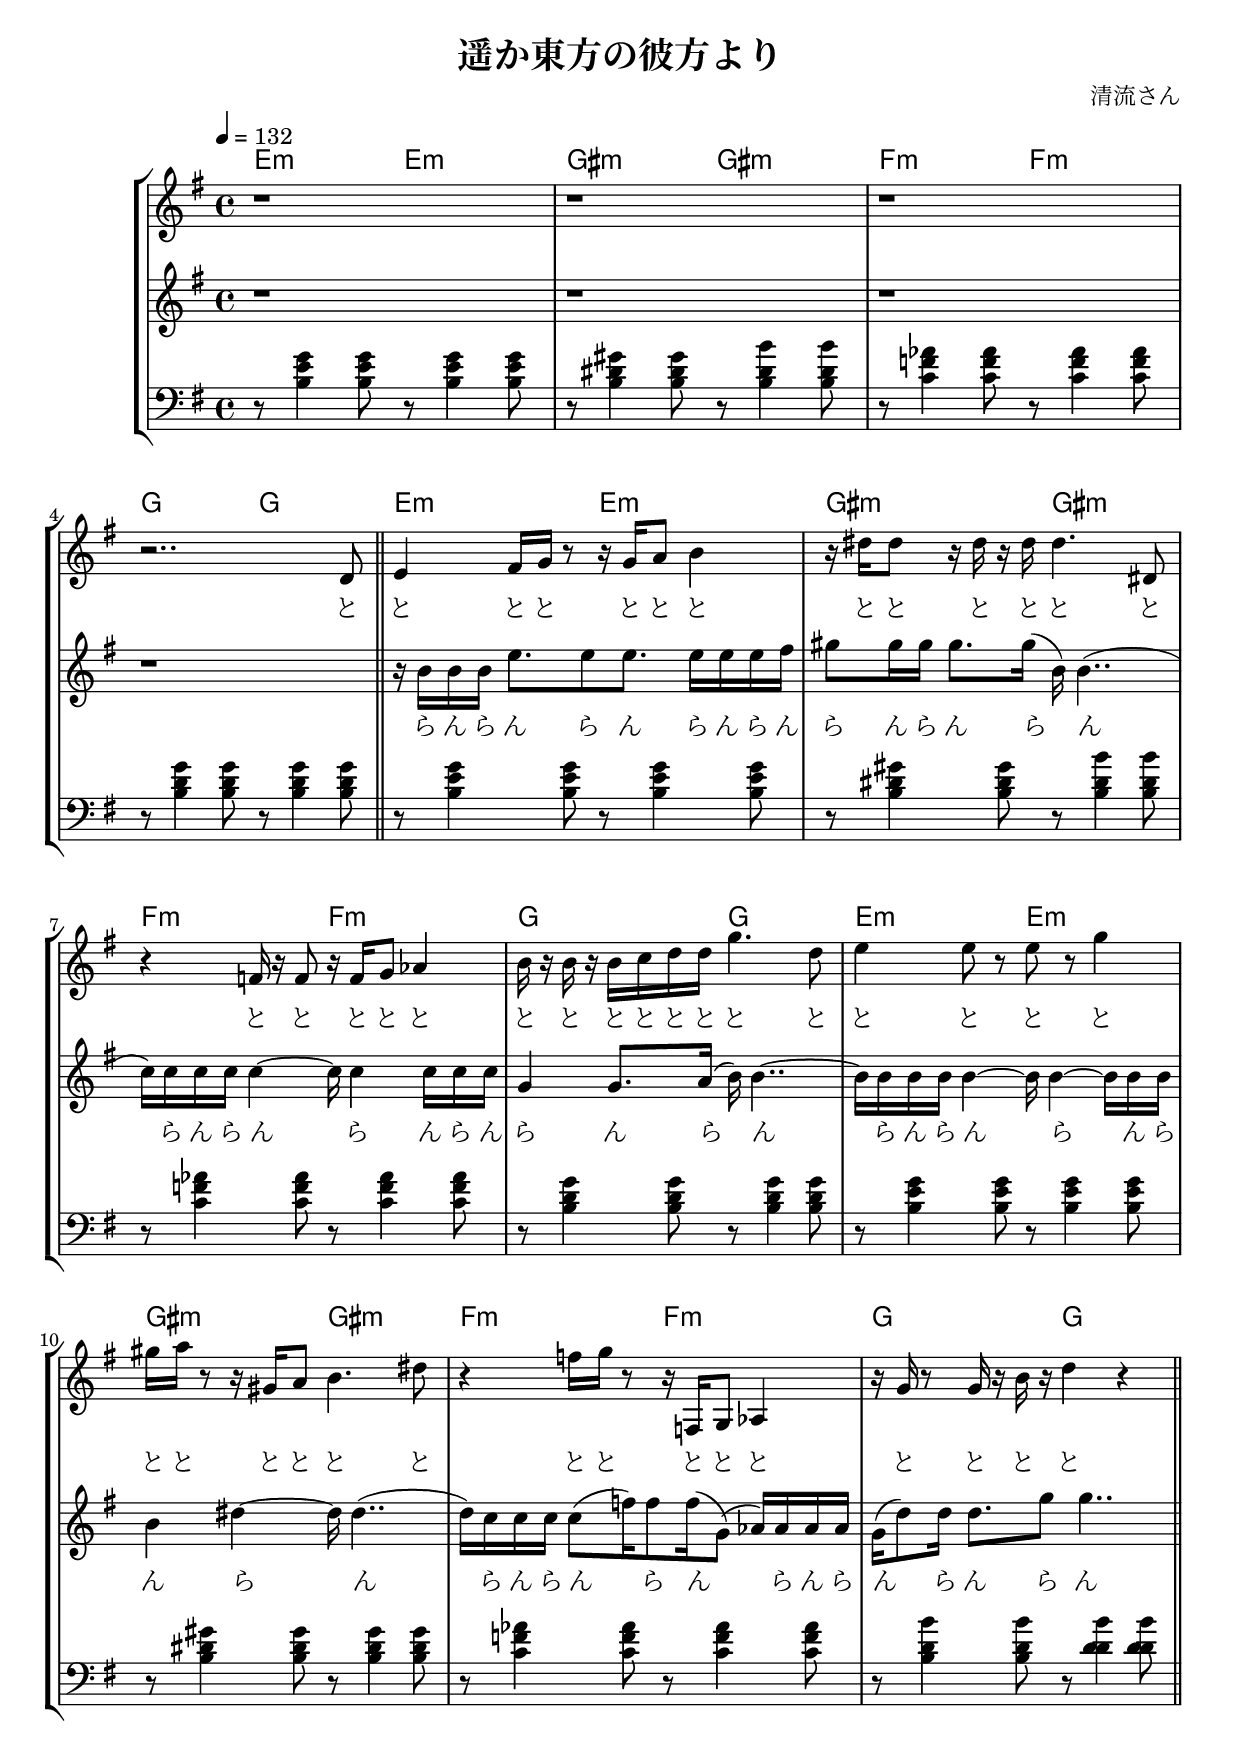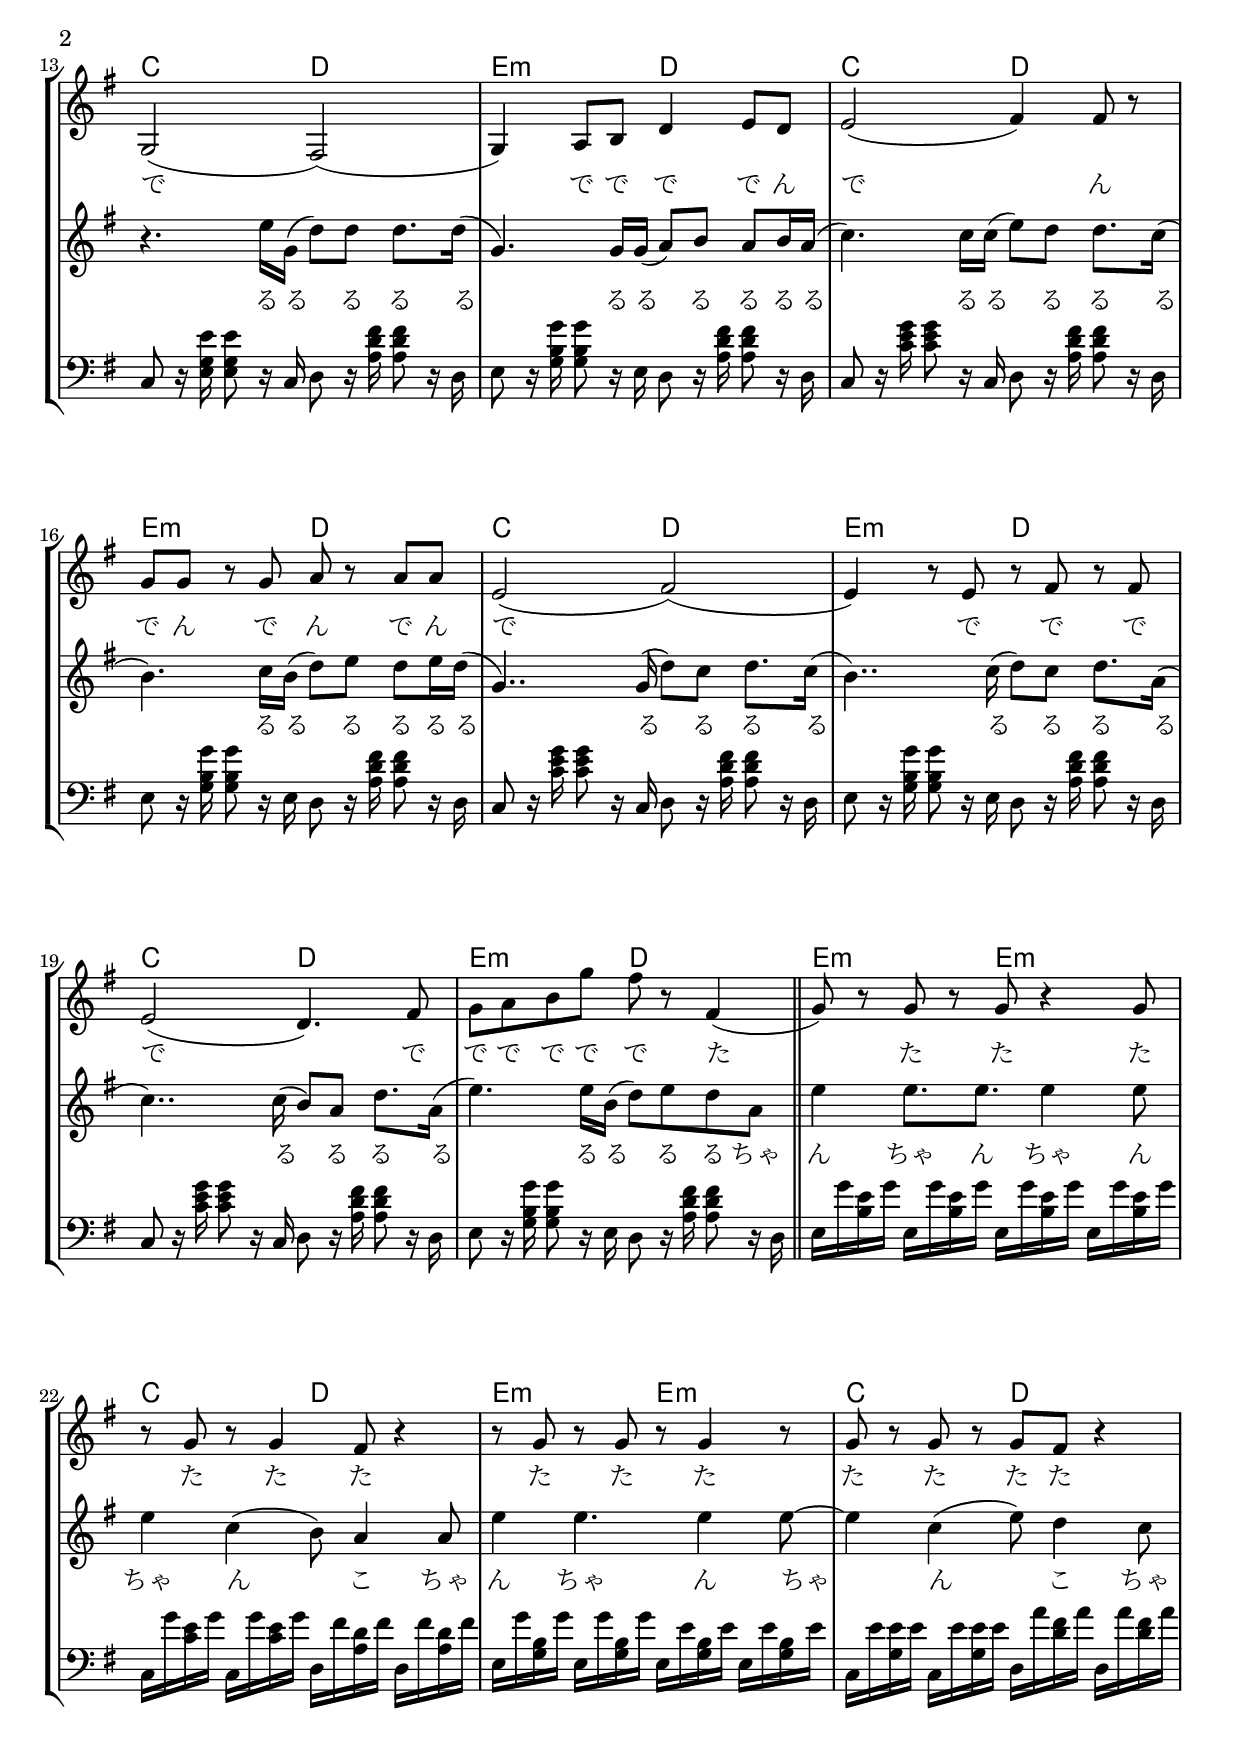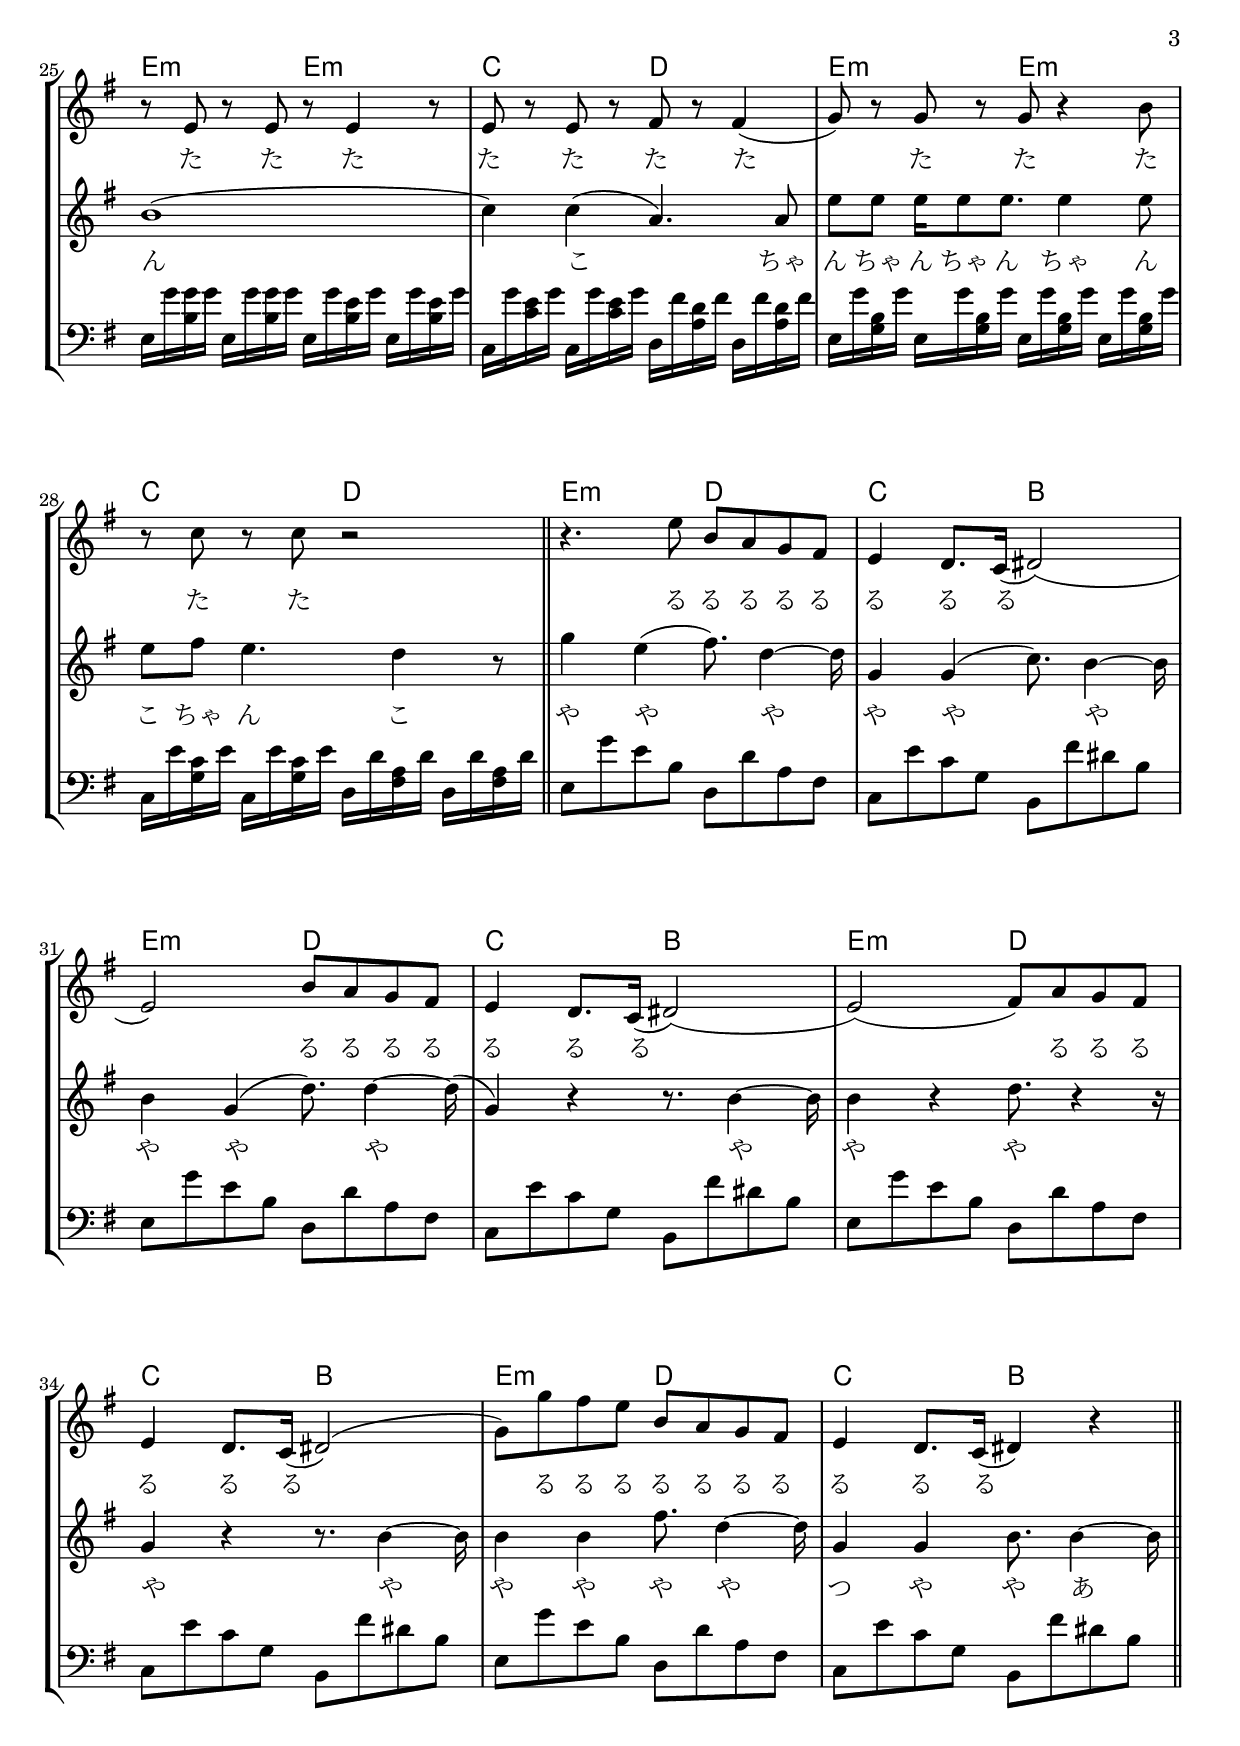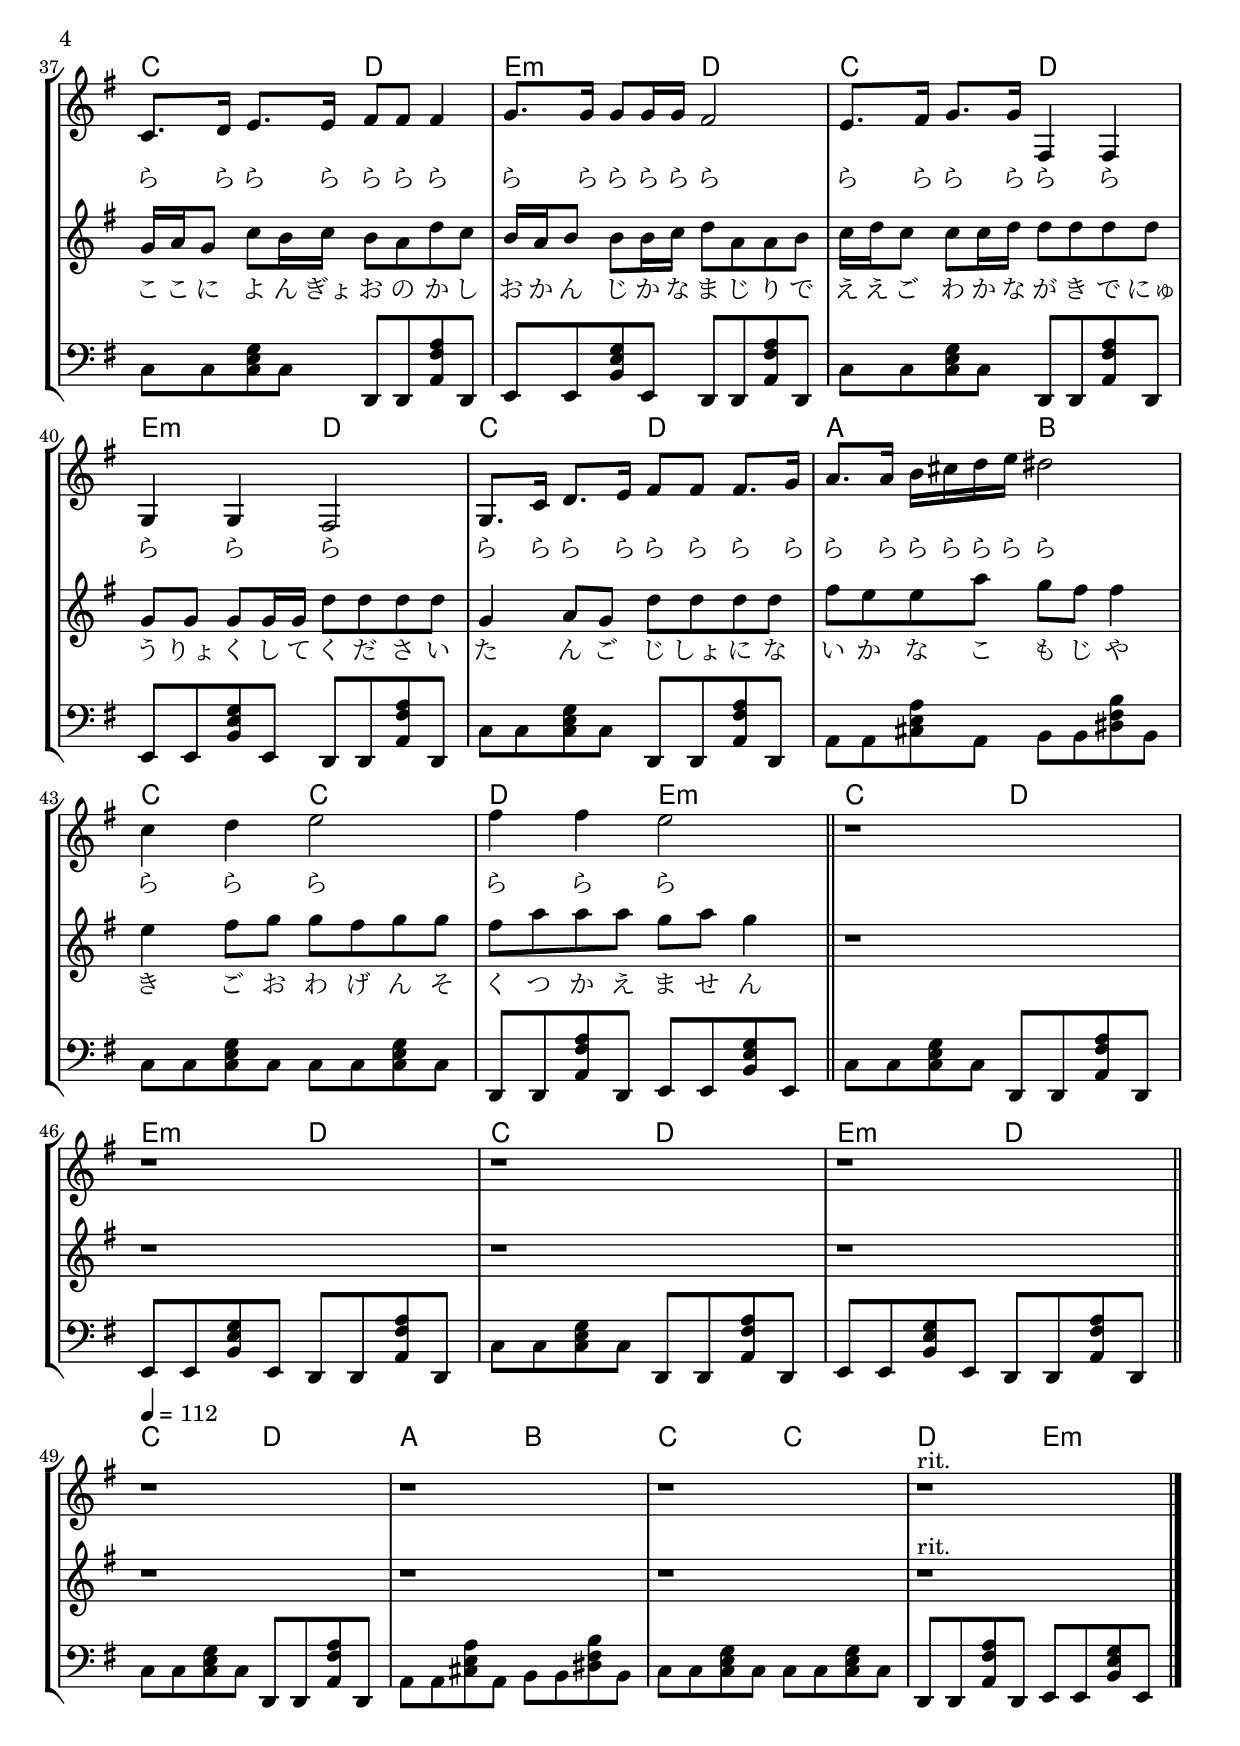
\version "2.12.1"

\header {
	title = \markup {遥か東方の彼方より}
	composer = \markup \center-column {清流さん}
}

harmony = \chordmode {
	e2:m e:m gis:m gis:m f:m f:m g g 

	e:m e:m gis:m gis:m f:m f:m g g e:m e:m gis:m gis:m f:m f:m g g 

	c d e:m d c d e:m d c d e:m d c d e:m d 

	e:m e:m c d e:m e:m c d e:m e:m c d e:m e:m c d 

	e:m d c b e:m d c b e:m d c b e:m d c b 

	c d e:m d c d e:m d c d a b c c d e:m 

	c d e:m d c d e:m d 

	c d a b c c d e:m 
}

melody = {
	\key g \major
	\tempo 4 = 132
	r1 | r1 | r1 | r2.. 
	\set Staff.midiInstrument = #"Rock Organ"
	d'8 
	e'4  fis'16  g'16  r8  r16  g'16  a'8  b'4 
	r16  dis''16  dis''8  r16  dis''16  r16  dis''16  dis''4.  dis'8 
	r4  f'16  r16  f'8  r16  f'16  g'8  as'4 
	b'16  r16  b'16  r16  b'16  c''16  d''16  d''16  g''4.  d''8 
	e''4  e''8  r8  e''8  r8  g''4 
	gis''16  a''16  r8  r16  gis'16  a'8  b'4.  dis''8 
	r4  f''16  g''16  r8  r16  f16  g8  as4 
	r16  g'16  r8  g'16  r16  b'16  r16  d''4  	r4 	\set Staff.midiInstrument = #"Rock Organ"
	g2  (fis2) 
	(g4)  a8  b8  d'4  e'8  d'8 
	e'2  (fis'4)  fis'8  r8 
	g'8  g'8  r8  g'8  a'8  r8  a'8  a'8 
	e'2  (fis'2) 
	(e'4)  r8  e'8  r8  fis'8  r8  fis'8 
	e'2  (d'4.)  fis'8 
	g'8  a'8  b'8  g''8  fis''8  	\set Staff.midiInstrument = #"Rock Organ"
	r8  fis'4 
	(g'8)  r8  g'8  r8  g'8  r4  g'8 
	r8  g'8  r8  g'4  fis'8  r4 
	r8  g'8  r8  g'8  r8  g'4  r8 
	g'8  r8  g'8  r8  g'8  fis'8  r4 
	r8  e'8  r8  e'8  r8  e'4  r8 
	e'8  r8  e'8  r8  fis'8  r8  fis'4 
	(g'8)  r8  g'8  r8  g'8  r4  b'8 
	r8  c''8  r8  c''8  	r2 	\set Staff.midiInstrument = #"Rock Organ"
	r4. e''8  b'8  a'8  g'8  fis'8 
	e'4  d'8.  c'16  (dis'2) 
	(e'2)  b'8  a'8  g'8  fis'8 
	e'4  d'8.  c'16  (dis'2) 
	(e'2)  (fis'8)  a'8  g'8  fis'8 
	e'4  d'8.  c'16  (dis'2) 
	(g'8)  g''8  fis''8  e''8  b'8  a'8  g'8  fis'8 
	e'4  d'8.  c'16  (dis'4)  	r4 	\set Staff.midiInstrument = #"Rock Organ"
	c'8.  d'16  e'8.  e'16  fis'8  fis'8  fis'4 
	g'8.  g'16  g'8  g'16  g'16  fis'2 
	e'8.  fis'16  g'8.  g'16  fis4  fis4 
	g4  g4  fis2 
	g8.  c'16  d'8.  e'16  fis'8  fis'8  fis'8.  g'16 
	a'8.  a'16  b'16  cis''16  d''16  e''16  dis''2 
	c''4  d''4  e''2 
	fis''4  fis''4  e''2
	r1 | r1 | r1 | r1   
	\tempo 4 = 112
	r1 | r1 | r1 | r1^"rit." \bar "|."
}

words = \lyricmode {
	
	と  と  と  と  と  と  と  と  と  と  と  と  と  と  と  と  と  と  と  と  と  と  と  と  と  と  と  と  と  と  と  と  と  と  と  と  と  と  と  と  と  と  と  と  と  
	で  で  で  で  で  ん  で  ん  で  ん  で  ん  で  ん  で  で  で  で  で  で  で  で  で  で  で  
	た  た  た  た  た  た  た  た  た  た  た  た  た  た  た  た  た  た  た  た  た  た  た  た  た  た  
	る  る  る  る  る  る  る  る  る  る  る  る  る  る  る  る  る  る  る  る  る  る  る  る  る  る  る  る  る  る  る  
	ら  ら  ら  ら  ら  ら  ら  ら  ら  ら  ら  ら  ら  ら  ら  ら  ら  ら  ら  ら  ら  ら  ら  ら  ら  ら  ら  ら  ら  ら  ら  ら  ら  ら  ら  ら  ら  ら  ら  ら  ら  ら  ら  
	
	
}

secondmelody = {
	\key g \major
	\tempo 4 = 132
	r1 | r1 | r1 | r1   
	\set Staff.midiInstrument = #"Trumpet"
	r16 b'16  b'16  b'16  e''8.  e''8  e''8.  e''16  e''16  e''16  fis''16 
	gis''8  gis''16  gis''16  gis''8.  gis''16  (b'16)  b'4.. 
	(c''16)  c''16  c''16  c''16  c''4~c''16  c''4  c''16  c''16  c''16 
	g'4  g'8.  a'16  (b'16)  b'4..~ 
	b'16  b'16  b'16  b'16  b'4~b'16  b'4~b'16  b'16  b'16 
	b'4  dis''4~dis''16  dis''4.. 
	(d''16)  c''16  c''16  c''16  c''8  (f''16)  f''8  f''16  (g'8)  (as'16)  as'16  as'16  as'16 
	g'16  (d''8)  d''16  d''8.  g''8  g''4..
	\set Staff.midiInstrument = #"Trumpet"
	r4. e''16  g'16  (d''8)  d''8  d''8.  d''16 
	(g'4.)  g'16  g'16  (a'8)  b'8  a'8  b'16  a'16 
	(c''4.)  c''16  c''16  (e''8)  d''8  d''8.  c''16 
	(b'4.)  c''16  b'16  (d''8)  e''8  d''8  e''16  d''16 
	(g'4..)  g'16  (d''8)  c''8  d''8.  c''16 
	(b'4..)  c''16  (d''8)  c''8  d''8.  a'16 
	(c''4..)  c''16  (b'8)  a'8  d''8.  a'16 
	(e''4.)  e''16  b'16  (d''8)  e''8  d''8  	\set Staff.midiInstrument = #"Trumpet"
	a'8 
	e''4  e''8.  e''8.  e''4  e''8 
	e''4  c''4  (b'8)  a'4  a'8 
	e''4  e''4.  e''4  e''8~ 
	e''4  c''4  (e''8)  d''4  c''8 
	b'1 
	(c''4)  c''4  (a'4.)  a'8 
	e''8  e''8  e''16  e''8  e''8.  e''4  e''8 
	e''8  fis''8  e''4.  d''4  	r8 	\set Staff.midiInstrument = #"Trumpet"
	 g''4  e''4  (fis''8.)  d''4~d''16 
	g'4  g'4  (c''8.)  b'4~b'16 
	b'4  g'4  (d''8.)  d''4~d''16 
	(g'4)  r4  r8.  b'4~b'16 
	b'4  r4  d''8.  r4~r16 
	g'4  r4  r8.  b'4~b'16 
	b'4  b'4  fis''8.  d''4~d''16 
	g'4  g'4  b'8.  b'4~b'16
	\set Staff.midiInstrument = #"Trumpet"
	g'16  a'16  g'8  c''8  b'16  c''16  b'8  a'8  d''8  c''8 
	b'16  a'16  b'8  b'8  b'16  c''16  d''8  a'8  a'8  b'8 
	c''16  d''16  c''8  c''8  c''16  d''16  d''8  d''8  d''8  d''8 
	g'8  g'8  g'8  g'16  g'16  d''8  d''8  d''8  d''8 
	g'4  a'8  g'8  d''8  d''8  d''8  d''8 
	fis''8  e''8  e''8  a''8  g''8  fis''8  fis''4 
	e''4  fis''8  g''8  g''8  fis''8  g''8  g''8 
	fis''8  a''8  a''8  a''8  g''8  a''8  g''4
	r1 | r1 | r1 | r1   
	\tempo 4 = 112
	r1 | r1 | r1 | r1^"rit." \bar "|."
}

secondwords = \lyricmode {
	
	ら  ん  ら  ん  ら  ん  ら  ん  ら  ん  ら  ん  ら  ん  ら  ん  ら  ん  ら  ん  ら  ん  ら  ん  ら  ん  ら  ん  ら  ん  ら  ん  ら  ん  ら  ん  ら  ん  ら  ん  ら  ん  ら  ん  ら  ん  ら  ん  ら  ん  ら  ん  
	る  る  る  る  る  る  る  る  る  る  る  る  る  る  る  る  る  る  る  る  る  る  る  る  る  る  る  る  る  る  る  る  る  る  る  る  る  る  
	ちゃ  ん  ちゃ  ん  ちゃ  ん  ちゃ  ん  こ  ちゃ  ん  ちゃ  ん  ちゃ  ん  こ  ちゃ  ん  こ  ちゃ  ん  ちゃ  ん  ちゃ  ん  ちゃ  ん  こ  ちゃ  ん  こ  
	や  や  や  や  や  や  や  や  や  や  や  や  や  や  や  や  や  や  つ  や  や  あ  
	こ  こ  に  よ  ん  ぎょ  お  の  か  し  お  か  ん  じ  か  な  ま  じ  り  で  え  え  ご  わ  か  な  が  き  で  にゅ  う  りょ  く  し  て  く  だ  さ  い  た  ん  ご  じ  しょ  に  な  い  か  な  こ  も  じ  や  き  ご  お  わ  げ  ん  そ  く  つ  か  え  ま  せ  ん  
	
	
}

tempochange = {
	\tempo 4 = 132
	r1 | r1 | r1 | r1 \bar "||"
	\tempo 4 = 132
	r1 | r1 | r1 | r1 | r1 | r1 | r1 | r1 \bar "||"
	\tempo 4 = 132
	r1 | r1 | r1 | r1 | r1 | r1 | r1 | r1 \bar "||"
	\tempo 4 = 132
	r1 | r1 | r1 | r1 | r1 | r1 | r1 | r1 \bar "||"
	\tempo 4 = 132
	r1 | r1 | r1 | r1 | r1 | r1 | r1 | r1 \bar "||"
	\tempo 4 = 132
	r1 | r1 | r1 | r1 | r1 | r1 | r1 | r1 \bar "||"
	\tempo 4 = 132
	r1 | r1 | r1 | r1 \bar "||"
	\tempo 4 = 112
	r1 | r1 | r1 | \tempo 4 = 84 r2 \tempo 4 = 74 r2 \bar "|."
}

mainacc = {
	\clef bass
	\set Staff.midiInstrument = #"Overdriven Guitar"
	\key g \major
	\tempo 4 = 132
	r8 <b e' g'>4 <b e' g'>8
	r8 <b e' g'>4 <b e' g'>8
	r8 <b dis' gis'>4 <b dis' gis'>8
	r8 <b dis' b'>4 <b dis' b'>8
	r8 <c' f' as'>4 <c' f' as'>8
	r8 <c' f' as'>4 <c' f' as'>8
	r8 <b d' g'>4 <b d' g'>8
	r8 <b d' g'>4 <b d' g'>8
	\bar "||"

	\set Staff.midiInstrument = #"Overdriven Guitar"
	r8 <b e' g'>4 <b e' g'>8
	r8 <b e' g'>4 <b e' g'>8
	r8 <b dis' gis'>4 <b dis' gis'>8
	r8 <b dis' b'>4 <b dis' b'>8
	r8 <c' f' as'>4 <c' f' as'>8
	r8 <c' f' as'>4 <c' f' as'>8
	r8 <b d' g'>4 <b d' g'>8
	r8 <b d' g'>4 <b d' g'>8
	r8 <b e' g'>4 <b e' g'>8
	r8 <b e' g'>4 <b e' g'>8
	r8 <b dis' gis'>4 <b dis' gis'>8
	r8 <b dis' gis'>4 <b dis' gis'>8
	r8 <c' f' as'>4 <c' f' as'>8
	r8 <c' f' as'>4 <c' f' as'>8
	r8 <b d' b'>4 <b d' b'>8
	r8 <d' d' b'>4 <d' d' b'>8
	\bar "||"

	\set Staff.midiInstrument = #"Overdriven Guitar"
	c8 r16 <e g e'>16 <e g e'>8 r16 c16
	d8 r16 <a d' fis'>16 <a d' fis'>8 r16 d16
	e8 r16 <g b g'>16 <g b g'>8 r16 e16
	d8 r16 <a d' fis'>16 <a d' fis'>8 r16 d16
	c8 r16 <c' e' g'>16 <c' e' g'>8 r16 c16
	d8 r16 <a d' fis'>16 <a d' fis'>8 r16 d16
	e8 r16 <g b g'>16 <g b g'>8 r16 e16
	d8 r16 <a d' fis'>16 <a d' fis'>8 r16 d16
	c8 r16 <c' e' g'>16 <c' e' g'>8 r16 c16
	d8 r16 <a d' fis'>16 <a d' fis'>8 r16 d16
	e8 r16 <g b g'>16 <g b g'>8 r16 e16
	d8 r16 <a d' fis'>16 <a d' fis'>8 r16 d16
	c8 r16 <c' e' g'>16 <c' e' g'>8 r16 c16
	d8 r16 <a d' fis'>16 <a d' fis'>8 r16 d16
	e8 r16 <g b g'>16 <g b g'>8 r16 e16
	d8 r16 <a d' fis'>16 <a d' fis'>8 r16 d16
	\bar "||"

	\set Staff.midiInstrument = #"Overdriven Guitar"
	e16 g' <b e'> g' e g' <b e'> g'
	e16 g' <b e'> g' e g' <b e'> g'
	c16 g' <c' e'> g' c g' <c' e'> g'
	d16 fis' <a d'> fis' d fis' <a d'> fis'
	e16 g' <g b> g' e g' <g b> g'
	e16 e' <g b> e' e e' <g b> e'
	c16 e' <g e'> e' c e' <g e'> e'
	d16 a' <d' fis'> a' d a' <d' fis'> a'
	e16 g' <b g'> g' e g' <b g'> g'
	e16 g' <b e'> g' e g' <b e'> g'
	c16 g' <c' e'> g' c g' <c' e'> g'
	d16 fis' <a d'> fis' d fis' <a d'> fis'
	e16 g' <g b> g' e g' <g b> g'
	e16 g' <g b> g' e g' <g b> g'
	c16 e' <g c'> e' c e' <g c'> e'
	d16 d' <fis a> d' d d' <fis a> d'
	\bar "||"

	\set Staff.midiInstrument = #"Overdriven Guitar"
	e8 g' e' b
	d8 d' a fis
	c8 e' c' g
	b,8 fis' dis' b
	e8 g' e' b
	d8 d' a fis
	c8 e' c' g
	b,8 fis' dis' b
	e8 g' e' b
	d8 d' a fis
	c8 e' c' g
	b,8 fis' dis' b
	e8 g' e' b
	d8 d' a fis
	c8 e' c' g
	b,8 fis' dis' b
	\bar "||"

	\set Staff.midiInstrument = #"Overdriven Guitar"
	c8 c8 <c e g>8 c8
	d,8 d,8 <a, fis a>8 d,8
	e,8 e,8 <b, e g>8 e,8
	d,8 d,8 <a, fis a>8 d,8
	c8 c8 <c e g>8 c8
	d,8 d,8 <a, fis a>8 d,8
	e,8 e,8 <b, e g>8 e,8
	d,8 d,8 <a, fis a>8 d,8
	c8 c8 <c e g>8 c8
	d,8 d,8 <a, fis a>8 d,8
	a,8 a,8 <cis e a>8 a,8
	b,8 b,8 <dis fis b>8 b,8
	c8 c8 <c e g>8 c8
	c8 c8 <c e g>8 c8
	d,8 d,8 <a, fis a>8 d,8
	e,8 e,8 <b, e g>8 e,8
	\bar "||"

	\set Staff.midiInstrument = #"Overdriven Guitar"
	c8 c8 <c e g>8 c8
	d,8 d,8 <a, fis a>8 d,8
	e,8 e,8 <b, e g>8 e,8
	d,8 d,8 <a, fis a>8 d,8
	c8 c8 <c e g>8 c8
	d,8 d,8 <a, fis a>8 d,8
	e,8 e,8 <b, e g>8 e,8
	d,8 d,8 <a, fis a>8 d,8
	\bar "||"

	\set Staff.midiInstrument = #"Overdriven Guitar"
	\tempo 4 = 112
	c8 c8 <c e g>8 c8
	d,8 d,8 <a, fis a>8 d,8
	a,8 a,8 <cis e a>8 a,8
	b,8 b,8 <dis fis b>8 b,8
	c8 c8 <c e g>8 c8
	c8 c8 <c e g>8 c8
	d,8 d,8 <a, fis a>8 d,8
	e,8 e,8 <b, e g>8 e,8
	\bar "|."
}

subacc = {
	\clef bass
	\set Staff.midiInstrument = #"Shanai"
	\key g \major
	\tempo 4 = 132
	e8 b <e' g'> b
	e8 b <e' g'> b
	gis8 b <dis' gis'> b
	gis8 b <dis' b'> b
	f8 c' <f' as'> c'
	f8 c' <f' as'> c'
	g8 b <d' g'> b
	g8 b <d' g'> b
	\bar "||"

	\set Staff.midiInstrument = #"Shanai"
	e8 b <e' g'> b
	e8 b <e' g'> b
	gis8 b <dis' gis'> b
	gis8 b <dis' b'> b
	f8 c' <f' as'> c'
	f8 c' <f' as'> c'
	g8 b <d' g'> b
	g8 b <d' g'> b
	e8 b <e' g'> b
	e8 b <e' g'> b
	gis8 b <dis' gis'> b
	gis8 b <dis' gis'> b
	f8 c' <f' as'> c'
	f8 c' <f' as'> c'
	g8 b <d' b'> b
	g8 d' <d' b'> d'
	\bar "||"

	\set Staff.midiInstrument = #"FX 1 (rain)"
	c8 <e g e'>16 <e g e'>16   c16 <e g e'>16 <e g e'>16 c16
	d8 <a d' fis'>16 <a d' fis'>16   d16 <a d' fis'>16 <a d' fis'>16 d16
	e8 <g b g'>16 <g b g'>16   e16 <g b g'>16 <g b g'>16 e16
	d8 <a d' fis'>16 <a d' fis'>16   d16 <a d' fis'>16 <a d' fis'>16 d16
	c8 <c' e' g'>16 <c' e' g'>16   c16 <c' e' g'>16 <c' e' g'>16 c16
	d8 <a d' fis'>16 <a d' fis'>16   d16 <a d' fis'>16 <a d' fis'>16 d16
	e8 <g b g'>16 <g b g'>16   e16 <g b g'>16 <g b g'>16 e16
	d8 <a d' fis'>16 <a d' fis'>16   d16 <a d' fis'>16 <a d' fis'>16 d16
	c8 <c' e' g'>16 <c' e' g'>16   c16 <c' e' g'>16 <c' e' g'>16 c16
	d8 <a d' fis'>16 <a d' fis'>16   d16 <a d' fis'>16 <a d' fis'>16 d16
	e8 <g b g'>16 <g b g'>16   e16 <g b g'>16 <g b g'>16 e16
	d8 <a d' fis'>16 <a d' fis'>16   d16 <a d' fis'>16 <a d' fis'>16 d16
	c8 <c' e' g'>16 <c' e' g'>16   c16 <c' e' g'>16 <c' e' g'>16 c16
	d8 <a d' fis'>16 <a d' fis'>16   d16 <a d' fis'>16 <a d' fis'>16 d16
	e8 <g b g'>16 <g b g'>16   e16 <g b g'>16 <g b g'>16 e16
	d8 <a d' fis'>16 <a d' fis'>16   d16 <a d' fis'>16 <a d' fis'>16 d16
	\bar "||"

	\set Staff.midiInstrument = #"Recorder"
	e16 b <e' g'> b <e' g'> b <e' g'> b
	e16 b <e' g'> b <e' g'> b <e' g'> b
	c16 c' <e' g'> c' <e' g'> c' <e' g'> c'
	d16 a <d' fis'> a <d' fis'> a <d' fis'> a
	e16 g <b g'> g <b g'> g <b g'> g
	e16 g <b e'> g <b e'> g <b e'> g
	c16 g <e' e'> g <e' e'> g <e' e'> g
	d16 d' <fis' a'> d' <fis' a'> d' <fis' a'> d'
	e16 b <g' g'> b <g' g'> b <g' g'> b
	e16 b <e' g'> b <e' g'> b <e' g'> b
	c16 c' <e' g'> c' <e' g'> c' <e' g'> c'
	d16 a <d' fis'> a <d' fis'> a <d' fis'> a
	e16 g <b g'> g <b g'> g <b g'> g
	e16 g <b g'> g <b g'> g <b g'> g
	c16 g <c' e'> g <c' e'> g <c' e'> g
	d16 fis <a d'> fis <a d'> fis <a d'> fis
	\bar "||"

	\set Staff.midiInstrument = #"Piccolo"
	e8 b16 g' e' g' b8
	<d fis a d'>2
	c8 g16 e' c' e' g8
	<b, b dis' fis'>2
	e8 b16 g' e' g' b8
	<d fis a d'>2
	c8 g16 e' c' e' g8
	<b, b dis' fis'>2
	e8 b16 g' e' g' b8
	<d fis a d'>2
	c8 g16 e' c' e' g8
	<b, b dis' fis'>2
	e8 b16 g' e' g' b8
	<d fis a d'>2
	c8 g16 e' c' e' g8
	<b, b dis' fis'>2
	\bar "||"

	\set Staff.midiInstrument = #"Distorted Guitar"
	c8 c8 <c e g>8 c8
	d,8 d,8 <a, fis a>8 d,8
	e,8 e,8 <b, e g>8 e,8
	d,8 d,8 <a, fis a>8 d,8
	c8 c8 <c e g>8 c8
	d,8 d,8 <a, fis a>8 d,8
	e,8 e,8 <b, e g>8 e,8
	d,8 d,8 <a, fis a>8 d,8
	c8 c8 <c e g>8 c8
	d,8 d,8 <a, fis a>8 d,8
	a,8 a,8 <cis e a>8 a,8
	b,8 b,8 <dis fis b>8 b,8
	c8 c8 <c e g>8 c8
	c8 c8 <c e g>8 c8
	d,8 d,8 <a, fis a>8 d,8
	e,8 e,8 <b, e g>8 e,8
	\bar "||"

	\set Staff.midiInstrument = #"Distorted Guitar"
	c8 c8 <c e g>8 c8
	d,8 d,8 <a, fis a>8 d,8
	e,8 e,8 <b, e g>8 e,8
	d,8 d,8 <a, fis a>8 d,8
	c8 c8 <c e g>8 c8
	d,8 d,8 <a, fis a>8 d,8
	e,8 e,8 <b, e g>8 e,8
	d,8 d,8 <a, fis a>8 d,8
	\bar "||"

	\set Staff.midiInstrument = #"Acoustic grand"
	\tempo 4 = 112
	r2
	r2
	r2
	r2
	r2
	r2
	r2
	r2
	\bar "|."
}

percA = {
	\drummode {
	r8 hho8 hho8 hho8 hho8 hho8 hho8 hho8  |hho8 hho8 hho8 hho8 hho8 hho8 hho8 hho8  |r8 hho8 hho8 hho8 hho8 hho8 hho8 hho8  |hho8 hho8 hho2.  \bar "||"
	r8 hho8 hho8 hho8 hho8 hho8 hho8 hho8  |hho8 hho8 hho8 hho8 hho8 hho8 hho8 hho8  |r8 hho8 hho8 hho8 hho8 hho8 hho8 hho8  |hho8 hho8 hho8 hho8 hho2  |r8 hho8 hho8 hho8 hho8 hho8 hho8 hho8  |hho8 hho8 hho8 hho8 hho8 hho8 hho8 hho8  |r8 hho8 hho8 hho8 hho8 hho8 hho8 hho8  |hho8 hho8 hho2.  \bar "||"
	cymc1  |r1  |r1  |r1  |cymc1  |r1  |r1  |r1  \bar "||"
	r2. hho4  |r1  |r2. hho4  |r1  |r2. hho4  |r1  |r2. hho4  |r1  \bar "||"
	r4 hh4 hh4 hh4  |hh4 hh4 hh4 hh4  |hh4 hh4 hh4 hh4  |hh4 hh4 hh4 hh4  |r4 hh4 hh4 hh4  |hh4 hh4 hh4 hh4  |hh4 hh4 hh4 hh4  |hh4 hh4 hh4 hh4  \bar "||"
	r4 sn2 sn8. sn16  |r4 sn2 sn8. sn16  |r4 sn2 sn8. sn16  |r4 sn2 sn8. sn16  |r4 sn2 sn8. sn16  |r4 sn2 sn8. sn16  |r4 sn2 sn8. sn16  |r8 sn8 sn4 sn8 sn8 sn16 sn8 sn16  \bar "||"
	r4 sn2 sn8. sn16  |r4 sn2 sn8. sn16  |r4 sn2 sn8. sn16  |r8 sn8 sn4 sn8 sn8 sn16 sn8 sn16  \bar "||"
	r1 |r1 |r1 |r1 \bar "|."
	}
}

percB = {
	\drummode {
	r8 sn4 sn4 sn4 sn8  |r8 sn4 sn4 sn4 sn8  |r8 sn4 sn4 sn4 sn8  |r8 sn8. sn16 sn8 sn16 sn16 sn16 sn8. sn8  \bar "||"
	r8 sn4 sn4 sn4 sn8  |r8 sn4 sn4 sn4 sn8  |r8 sn4 sn4 sn4 sn8  |r8 sn4 sn8 sn8 sn16 sn4 r16  |r8 sn4 sn4 sn4 sn8  |r8 sn4 sn4 sn4 sn8  |r8 sn4 sn4 sn4 sn8  |r8 sn8. sn16 sn8 sn16 sn16 sn16 sn8. sn8  \bar "||"
	r8 hho8 hho8 hho8 hho8 hho8 hho8 hho8  |hho8 hho8 hho8 hho8 hho8 hho8 hho8 hho8  |hho8 hho8 hho8 hho8 hho8 hho8 hho8 hho8  |hho8 hho8 hho8 hho8 hho8 hho4.  |r8 hho8 hho8 hho8 hho8 hho8 hho8 hho8  |hho8 hho8 hho8 hho8 hho8 hho8 hho8 hho8  |hho8 hho8 hho8 hho8 hho8 hho8 hho8 hho8  |hho8 hho8 hho8 hho8 hho8 hho4.  \bar "||"
	r4 hh4 hh2  |hh4 hh4 hh4 hh4  |hh4 hh4 hh4 r16 hh8.  |hh4 hh4 hh4 hh4  |r4 hh4 hh2  |hh4 hh4 hh4 hh4  |hh4 hh4 hh4 r16 hh8.  |r4 hh4. r16 hh8 hh8 hh16  \bar "||"
	r8 hhp4 hhp4 hhp4 hhp8  |r8 hhp4 hhp4 hhp4 hhp8  |r8 hhp4 hhp4 hhp4 hhp8  |r8 hhp4 hhp4 hhp4 hhp8  |r8 hhp4 hhp4 hhp4 hhp8  |r8 hhp4 hhp4 hhp4 hhp8  |r8 hhp4 hhp4 hhp4 hhp8  |r8 hhp4 hhp2 r8  \bar "||"
	r4. r16 tommh8 tommh4. r16  |r1  |r4. r16 tommh8 tommh4. r16  |r1  |r4. r16 tommh8 tommh4. r16  |r1  |r4. r16 tommh8 tommh4. r16  |r1  \bar "||"
	r4. r16 tommh8 tommh4. r16  |r1  |r4. r16 tommh8 tommh4. r16  |r1  \bar "||"
	r1 |r1 |r1 |r1 \bar "|."
	}
}

percC = {
	\drummode {
	bd4 bd4 bd8. bd8 bd8.  |bd4 bd4 bd8. bd8 bd8.  |bd4 bd4 bd8. bd8 bd8.  |bd8 bd8 bd8. bd8. bd8 bd8 bd8  \bar "||"
	bd4 bd4 bd8. bd8 bd8.  |bd4 bd4 bd8. bd8 bd8.  |bd4 bd4 bd8. bd8 bd8.  |bd4 bd4 r16 bd4. r16  |bd4 bd4 bd8. bd8 bd8.  |bd4 bd4 bd8. bd8 bd8.  |bd4 bd4 bd8. bd8 bd8.  |bd8 bd8 bd8. bd8. bd8 bd8 bd8  \bar "||"
	r1  |r1  |r1  |r2. hh4  |r1  |r1  |r1  |r2. hh4  \bar "||"
	r16 hhp8 hhp8 hhp8 hhp8 hhp8 hhp8 hhp8 hhp16  |r16 hhp8 hhp8 hhp8 hhp8 hhp8 hhp8 hhp8 hhp16  |r16 hhp8 hhp8 hhp8 hhp8 hhp8 hhp4 hhp16  |r16 hhp8 hhp8 hhp8 hhp8 hhp8 hhp8 hhp8 hhp16  |r16 hhp8 hhp8 hhp8 hhp8 hhp8 hhp8 hhp8 hhp16  |r16 hhp8 hhp8 hhp8 hhp8 hhp8 hhp8 hhp8 hhp16  |r16 hhp8 hhp8 hhp8 hhp8 hhp8 hhp4 hhp16  |r16 hhp8 hhp8 hhp8 hhp8. hhp8 hhp8 hhp8  \bar "||"
	r4 sn2 sn4  |r4 sn2 sn8. sn16  |r4 sn2 sn4  |r4 sn2 sn8. sn16  |r4 sn2 sn4  |r4 sn2 sn8. sn16  |r4 sn2 sn4  |r4 sn4 r16 sn16 sn8. sn16 sn16 sn16  \bar "||"
	r8 toml8 toml8 toml8 toml8 toml8 toml8 toml8  |toml8 toml8 toml8 toml8 toml8 toml8 toml8 toml8  |toml8 toml8 toml8 toml8 toml8 toml8 toml8 toml8  |toml8 toml8 toml8 toml8 toml8 toml8 toml8 toml8  |r8 toml8 toml8 toml8 toml8 toml8 toml8 toml8  |toml8 toml8 toml8 toml8 toml8 toml8 toml8 toml8  |toml8 toml8 toml8 toml8 toml8 toml8 toml8 toml8  |toml8 toml8 toml8 toml8 toml8 toml8 toml8 toml8  \bar "||"
	r8 toml8 toml8 toml8 toml8 toml8 toml8 toml8  |toml8 toml8 toml8 toml8 toml8 toml8 toml8 toml8  |toml8 toml8 toml8 toml8 toml8 toml8 toml8 toml8  |toml8 toml8 toml8 toml8 toml8 toml8 toml8 toml8  \bar "||"
	r1 |r1 |r1 |r1 \bar "|."
	}
}

percD = {
	\drummode {
	cymc1  |r1  |cymc1  |r1  \bar "||"
	cymc1  |r1  |cymc1  |r1  |cymc1  |r1  |cymc1  |r1  \bar "||"
	r8 sn4 sn4 sn4 sn8  |r8 sn4 sn4 sn4 sn8  |r8 sn4 sn4 sn4 sn8  |r8 sn4 sn4 sn8. sn16 sn16 sn16  |r8 sn4 sn4 sn4 sn8  |r8 sn4 sn4 sn4 sn8  |r8 sn4 sn4 sn4 sn8  |r8 sn4 sn4 sn8. sn16 sn16 sn16  \bar "||"
	r8 sn4 sn4 sn4 sn8  |r8 sn4 sn4 sn4 sn8  |r8 sn4 sn4 sn4 sn8  |r8 sn4 sn4 sn4 sn8  |r8 sn4 sn4 sn4 sn8  |r8 sn4 sn4 sn4 sn8  |r8 sn4 sn4 sn4 sn8  |r8 sn4 sn8 sn16 sn8 sn8 sn8 sn16  \bar "||"
	bd2 bd8 bd16 bd4 r16  |bd2 bd8 bd16 bd4 r16  |bd2 bd8 bd16 bd4 r16  |bd2 bd8 bd16 bd4 r16  |bd2 bd8 bd16 bd4 r16  |bd2 bd8 bd16 bd4 r16  |bd2 bd8 bd16 bd4 r16  |bd4. bd8 bd4 bd4  \bar "||"
	r1  |r4. r16 tomfh8 tomfh4. r16  |r1  |r4. r16 tomfh8 tomfh4. r16  |r1  |r4. r16 tomfh8 tomfh4. r16  |r1  |r4. r16 tomfh2 r16  \bar "||"
	r1  |r4. r16 tomfh8 tomfh4. r16  |r1  |r4. r16 tomfh2 r16  \bar "||"
	r1 |r1 |r1 |r1 \bar "|."
	}
}

percE = {
	\drummode {
	r1 |r1 |r1 |r2. tommh16 tommh8.  \bar "||"
	r1 |r1 |r1 |r2. tommh16 tommh8.  |r1 |r1 |r1 |r2. tommh16 tommh8.  \bar "||"
	bd4 bd16 bd8. bd8. bd8 bd8.  |bd4 bd16 bd8. bd16 bd8 bd8 bd8.  |bd4 bd16 bd8. bd8. bd8 bd8.  |bd4 bd16 bd8. bd16 bd8. bd4  |bd4 bd16 bd8. bd8. bd8 bd8.  |bd4 bd16 bd8. bd16 bd8 bd8 bd8.  |bd4 bd16 bd8. bd8. bd8 bd8.  |bd4 bd16 bd8. bd16 bd8. bd4  \bar "||"
	bd4 bd4 bd16 bd8 bd16 bd4  |bd4 bd4 bd16 bd8 bd16 bd4  |bd4 bd4 bd16 bd8 bd16 bd4  |bd4 bd4 bd16 bd8 bd16 bd4  |bd4 bd4 bd16 bd8 bd16 bd4  |bd4 bd4 bd16 bd8 bd16 bd4  |bd4 bd4 bd16 bd8 bd16 bd4  |bd4 bd8. bd8 bd8 bd8 bd8 bd16  \bar "||"
	cymc1  |r1 |r1 |r1 |cymc1  |r1 |r1 |r1 \bar "||"
	bd4. r16 bd8. bd4.  |bd8. bd4. r16 bd4 bd8  |bd8. bd4 bd8. bd4.  |bd8. bd4. r16 bd4 bd8  |bd4. r16 bd8. bd4.  |bd8. bd4. r16 bd4 bd8  |bd8. bd4 bd8. bd4.  |bd4. bd8 bd4 r16 bd8.  \bar "||"
	bd4. r16 bd8. bd4.  |bd8. bd4. r16 bd4 bd8  |bd8. bd4 bd8. bd4.  |bd4. bd8 bd4 r16 bd8.  \bar "||"
	r1 |r1 |r1 |r1 \bar "|."
	}
}

percF = {
	\drummode {
	r1 |r1 |r1 |r2. r8 tomfh8  \bar "||"
	r1 |r1 |r1 |r2. r8 tomfh16 tomfh16  |r1 |r1 |r1 |r2. r8 tomfh8  \bar "||"
	r1 | r1 | r1 | r1 | r1 | r1 | r1 | r1 \bar "||"
	cymc1  |r1 |r1 |r1 |cymc1  |r1 |r1 |cymc1  \bar "||"
	r1 | r1 | r1 | r1 | r1 | r1 | r1 | r1 \bar "||"
	cymc1  |r1 |r1 |r1 |cymc1  |r1 |r1 |r1 \bar "||"
	cymc1  |r1 |r1 |r1 \bar "||"
	r1 | r1 | r1 | r1 \bar "|."
	}
}

percG = {
	\drummode {
	r1 |r1 |r1 |r2. tomml16 tomml8.  \bar "||"
	r1 |r1 |r1 |r1 |r1 |r1 |r1 |r2. tomml16 tomml8.  \bar "||"
	r1 | r1 | r1 | r1 | r1 | r1 | r1 | r1 \bar "||"
	r1 | r1 | r1 | r1 | r1 | r1 | r1 | r1 \bar "||"
	r1 | r1 | r1 | r1 | r1 | r1 | r1 | r1 \bar "||"
	r1 | r1 | r1 | r1 | r1 | r1 | r1 | r1 \bar "||"
	r1 | r1 | r1 | r1 \bar "||"
	r1 | r1 | r1 | r1 \bar "|."
	}
}

\score {
	<<
		\new StaffGroup <<
			\new ChordNames {\harmony}
			\new Voice = "melody" {\melody}
			\new Lyrics \lyricsto "melody" \words
			\new Voice = "secondmelody" {\secondmelody}
			\new Lyrics \lyricsto "secondmelody" \secondwords
			\new Staff = "mainacc" {\mainacc}
		>>
	>>
	\layout { }
}
